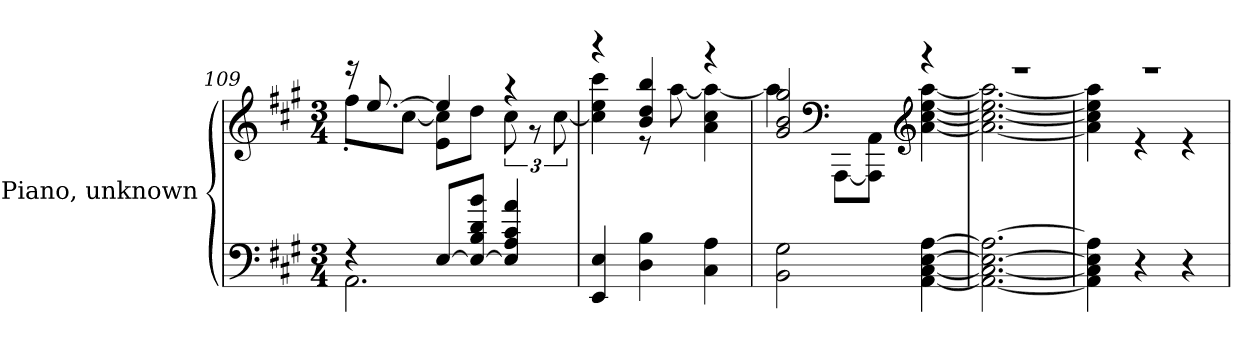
**kern	**kern
*part1	*part1
*staff2	*staff1
*I"Piano, unknown	*
*I'Pno.	*
*clefF4	*clefG2
*k[f#c#g#]	*k[f#c#g#]
*M3/4	*M3/4
=109	=109
*^	*^
4r	2.AA\	16r	8ff#'\L
.	.	[8.ee/	.
.	.	.	[8cc#\J
[8E/L	.	4ee/]	8e\ 8cc#\]L
8E/_ 8B/ 8d/ 8b/J	.	.	8dd\J
4E/] 4A/ 4c#/ 4a/	.	4r	12cc#\
.	.	.	12r
.	.	.	[12cc#\
*v	*v	*	*
=110	=110	=110
4EE/ 4E/	4r	4cc#\] 4ee\ 4ccc#\
4D\ 4B\	4b/ 4dd/ 4bb/	8r
.	.	[8aa\
4C#\ 4A\	4r	4a\ 4cc#\ 4aa\_
!!LO:PB:g=z	!!
=111	=111	=111
2BB\ 2G#\	2g#/ 2b/ 2gg#/	4aa\]
*	*clefF4	*
.	.	[8AAA\L
.	.	8AAA\] 8AA\J
*	*clefG2	*
[4AA\ [4C#\ [4E\ [4A\	4r	[4a\ [4cc#\ [4ee\ [4aa\
=112	=112	=112
2.AA\_ 2.C#\_ 2.E\_ 2.A\_	2.r	2.a\_ 2.cc#\_ 2.ee\_ 2.aa\_
=113	=113	=113
4AA\] 4C#\] 4E\] 4A\]	2.r	4a\] 4cc#\] 4ee\] 4aa\]
4r	.	4r
4r	.	4r
*	*v	*v
=	=
*-	*-
